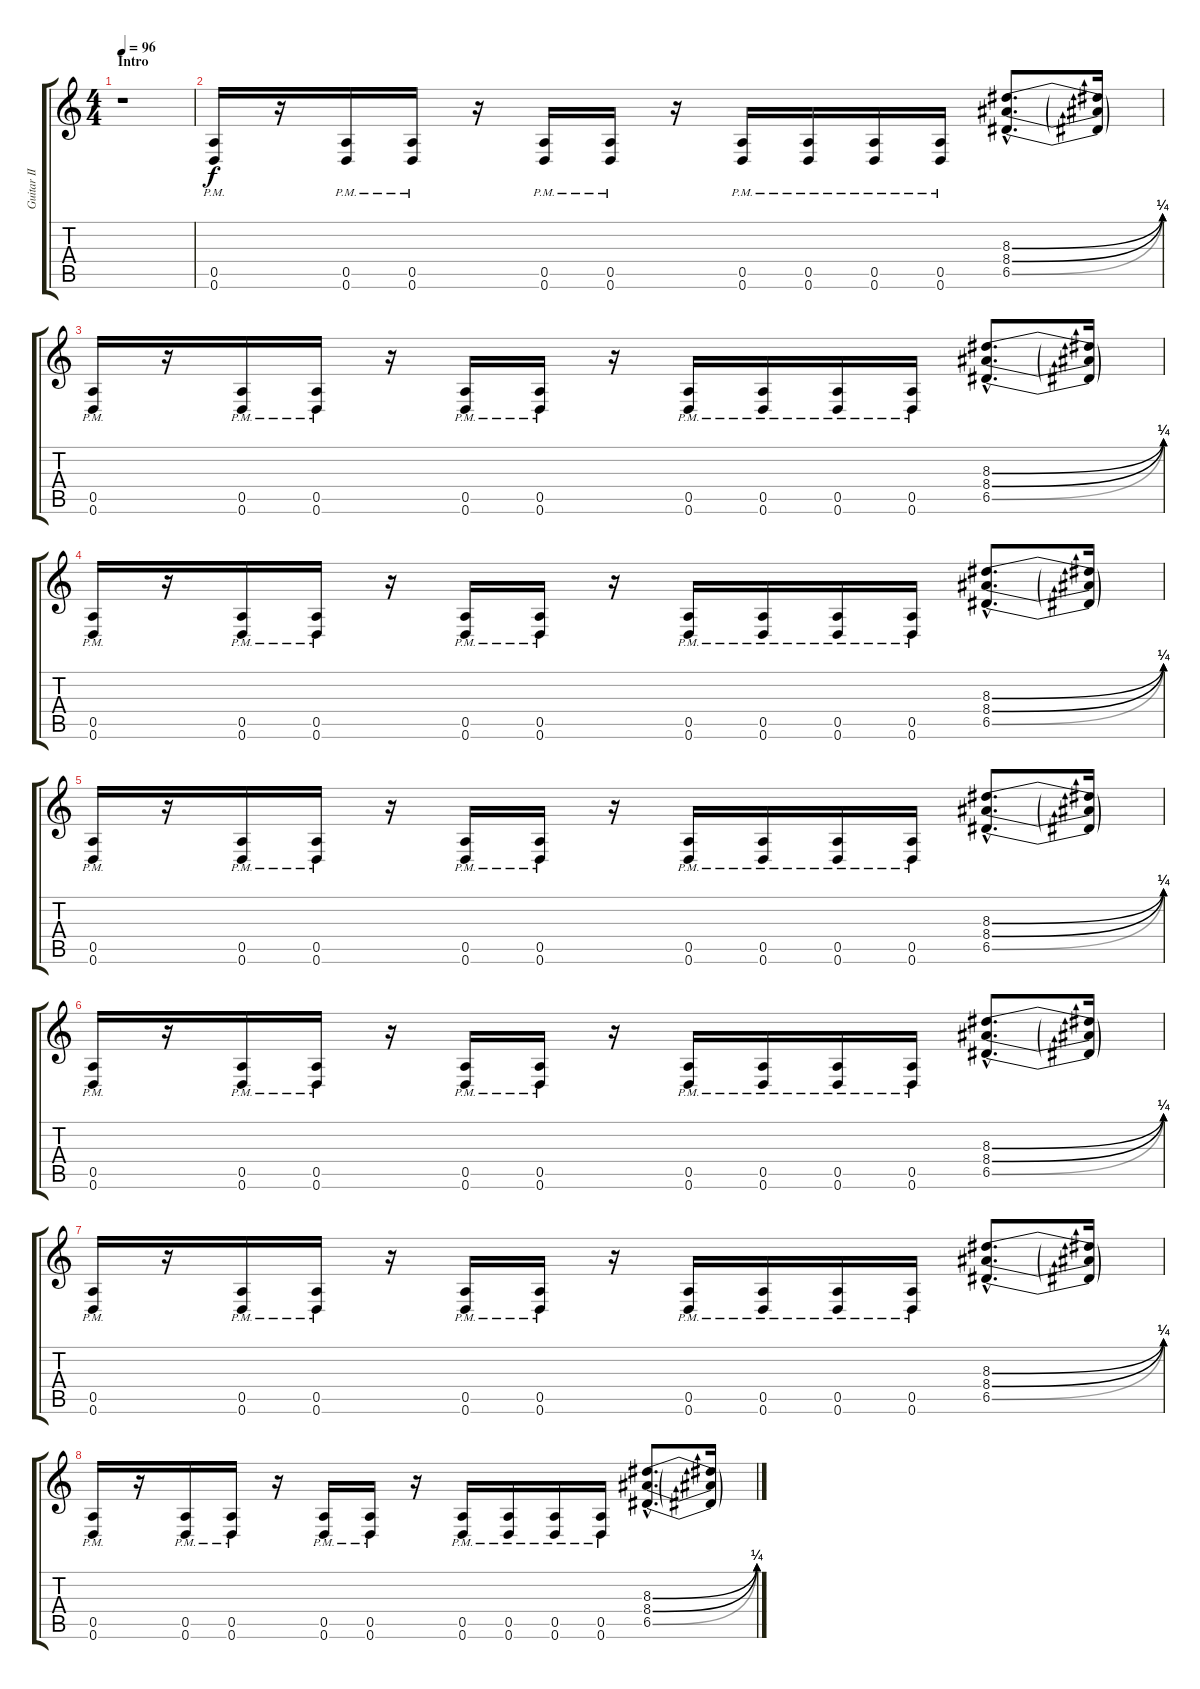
\track ("Guitar II [Ovr.] - Bard Tortstensen" "Guitar II ") {instrument overdrivenguitar}
\staff {score tabs}
\tuning (E4 B3 G3 D3 A2 D2) {hide}
\ts (4 4)
\section ("" "Intro")
\tempo 96
\clef g2
\ks c
r.1{dy f instrument overdrivenguitar} |
(0.5{pm} 0.6{pm}).16 r.16 (0.5{pm} 0.6{pm}).16 (0.5{pm} 0.6{pm}).16 r.16 (0.5{pm} 0.6{pm}).16 (0.5{pm} 0.6{pm}).16 r.16 (0.5{pm} 0.6{pm}).16 (0.5{pm} 0.6{pm}).16 (0.5{pm} 0.6{pm}).16 (0.5{pm} 0.6{pm}).16 (8.3{be (bend 0 0 60 1) hac} 8.4{be (bend 0 0 60 1) hac} 6.5{be (bend 0 0 60 1) hac}).8{d} (8.3{t} 8.4{t} 6.5{t}).16 |
(0.5{pm} 0.6{pm}).16 r.16 (0.5{pm} 0.6{pm}).16 (0.5{pm} 0.6{pm}).16 r.16 (0.5{pm} 0.6{pm}).16 (0.5{pm} 0.6{pm}).16 r.16 (0.5{pm} 0.6{pm}).16 (0.5{pm} 0.6{pm}).16 (0.5{pm} 0.6{pm}).16 (0.5{pm} 0.6{pm}).16 (8.3{be (bend 0 0 60 1) hac} 8.4{be (bend 0 0 60 1) hac} 6.5{be (bend 0 0 60 1) hac}).8{d} (8.3{t} 8.4{t} 6.5{t}).16 |
(0.5{pm} 0.6{pm}).16 r.16 (0.5{pm} 0.6{pm}).16 (0.5{pm} 0.6{pm}).16 r.16 (0.5{pm} 0.6{pm}).16 (0.5{pm} 0.6{pm}).16 r.16 (0.5{pm} 0.6{pm}).16 (0.5{pm} 0.6{pm}).16 (0.5{pm} 0.6{pm}).16 (0.5{pm} 0.6{pm}).16 (8.3{be (bend 0 0 60 1) hac} 8.4{be (bend 0 0 60 1) hac} 6.5{be (bend 0 0 60 1) hac}).8{d} (8.3{t} 8.4{t} 6.5{t}).16 |
(0.5{pm} 0.6{pm}).16 r.16 (0.5{pm} 0.6{pm}).16 (0.5{pm} 0.6{pm}).16 r.16 (0.5{pm} 0.6{pm}).16 (0.5{pm} 0.6{pm}).16 r.16 (0.5{pm} 0.6{pm}).16 (0.5{pm} 0.6{pm}).16 (0.5{pm} 0.6{pm}).16 (0.5{pm} 0.6{pm}).16 (8.3{be (bend 0 0 60 1) hac} 8.4{be (bend 0 0 60 1) hac} 6.5{be (bend 0 0 60 1) hac}).8{d} (8.3{t} 8.4{t} 6.5{t}).16 |
(0.5{pm} 0.6{pm}).16 r.16 (0.5{pm} 0.6{pm}).16 (0.5{pm} 0.6{pm}).16 r.16 (0.5{pm} 0.6{pm}).16 (0.5{pm} 0.6{pm}).16 r.16 (0.5{pm} 0.6{pm}).16 (0.5{pm} 0.6{pm}).16 (0.5{pm} 0.6{pm}).16 (0.5{pm} 0.6{pm}).16 (8.3{be (bend 0 0 60 1) hac} 8.4{be (bend 0 0 60 1) hac} 6.5{be (bend 0 0 60 1) hac}).8{d} (8.3{t} 8.4{t} 6.5{t}).16 |
(0.5{pm} 0.6{pm}).16 r.16 (0.5{pm} 0.6{pm}).16 (0.5{pm} 0.6{pm}).16 r.16 (0.5{pm} 0.6{pm}).16 (0.5{pm} 0.6{pm}).16 r.16 (0.5{pm} 0.6{pm}).16 (0.5{pm} 0.6{pm}).16 (0.5{pm} 0.6{pm}).16 (0.5{pm} 0.6{pm}).16 (8.3{be (bend 0 0 60 1) hac} 8.4{be (bend 0 0 60 1) hac} 6.5{be (bend 0 0 60 1) hac}).8{d} (8.3{t} 8.4{t} 6.5{t}).16 |
(0.5{pm} 0.6{pm}).16 r.16 (0.5{pm} 0.6{pm}).16 (0.5{pm} 0.6{pm}).16 r.16 (0.5{pm} 0.6{pm}).16 (0.5{pm} 0.6{pm}).16 r.16 (0.5{pm} 0.6{pm}).16 (0.5{pm} 0.6{pm}).16 (0.5{pm} 0.6{pm}).16 (0.5{pm} 0.6{pm}).16 (8.3{be (bend 0 0 60 1) hac} 8.4{be (bend 0 0 60 1) hac} 6.5{be (bend 0 0 60 1) hac}).8{d} (8.3{t} 8.4{t} 6.5{t}).16
